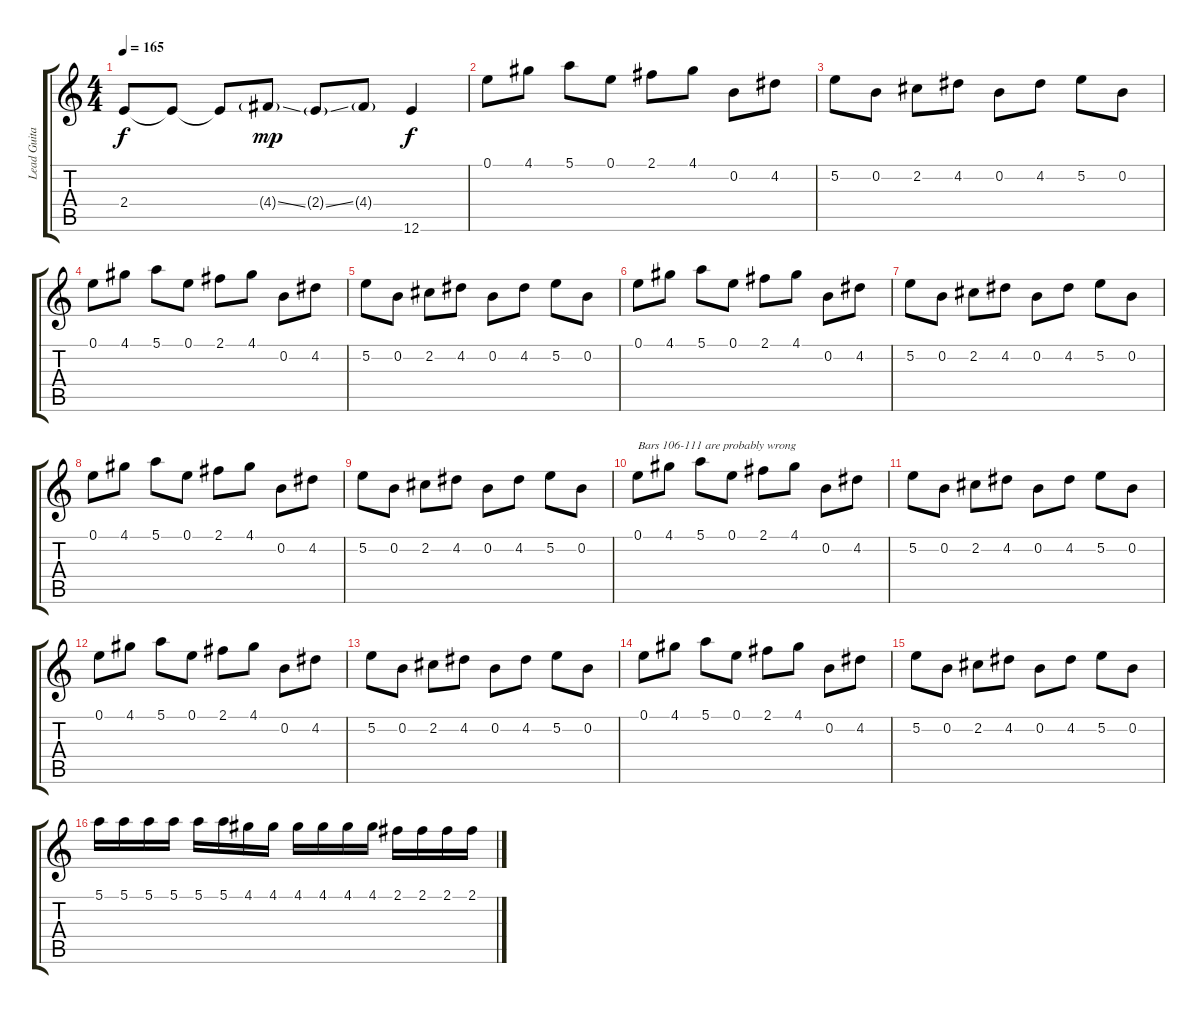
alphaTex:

\track ("Lead Guitar" "Lead Guita") {instrument distortionguitar}
\staff {score tabs}
\tuning (E4 B3 G3 D3 A2 E2) {hide}
\ts (4 4)
\tempo 165
\clef g2
\ks c
2.4{t}.8{dy f} 2.4{t}.8 2.4{t}.8 4.4{ss g}.8{dy mp} 2.4{ss g}.8 4.4{g}.8 12.6.4{dy f} |
0.1.8 4.1.8 5.1.8 0.1.8 2.1.8 4.1.8 0.2.8 4.2.8 |
5.2.8 0.2.8 2.2.8 4.2.8 0.2.8 4.2.8 5.2.8 0.2.8 |
0.1.8 4.1.8 5.1.8 0.1.8 2.1.8 4.1.8 0.2.8 4.2.8 |
5.2.8 0.2.8 2.2.8 4.2.8 0.2.8 4.2.8 5.2.8 0.2.8 |
0.1.8 4.1.8 5.1.8 0.1.8 2.1.8 4.1.8 0.2.8 4.2.8 |
5.2.8 0.2.8 2.2.8 4.2.8 0.2.8 4.2.8 5.2.8 0.2.8 |
0.1.8 4.1.8 5.1.8 0.1.8 2.1.8 4.1.8 0.2.8 4.2.8 |
5.2.8 0.2.8 2.2.8 4.2.8 0.2.8 4.2.8 5.2.8 0.2.8 |
0.1.8{txt "Bars 106-111 are probably wrong"} 4.1.8 5.1.8 0.1.8 2.1.8 4.1.8 0.2.8 4.2.8 |
5.2.8 0.2.8 2.2.8 4.2.8 0.2.8 4.2.8 5.2.8 0.2.8 |
0.1.8 4.1.8 5.1.8 0.1.8 2.1.8 4.1.8 0.2.8 4.2.8 |
5.2.8 0.2.8 2.2.8 4.2.8 0.2.8 4.2.8 5.2.8 0.2.8 |
0.1.8 4.1.8 5.1.8 0.1.8 2.1.8 4.1.8 0.2.8 4.2.8 |
5.2.8 0.2.8 2.2.8 4.2.8 0.2.8 4.2.8 5.2.8 0.2.8 |
5.1.16 5.1.16 5.1.16 5.1.16 5.1.16 5.1.16 4.1.16 4.1.16 4.1.16 4.1.16 4.1.16 4.1.16 2.1.16 2.1.16 2.1.16 2.1.16
